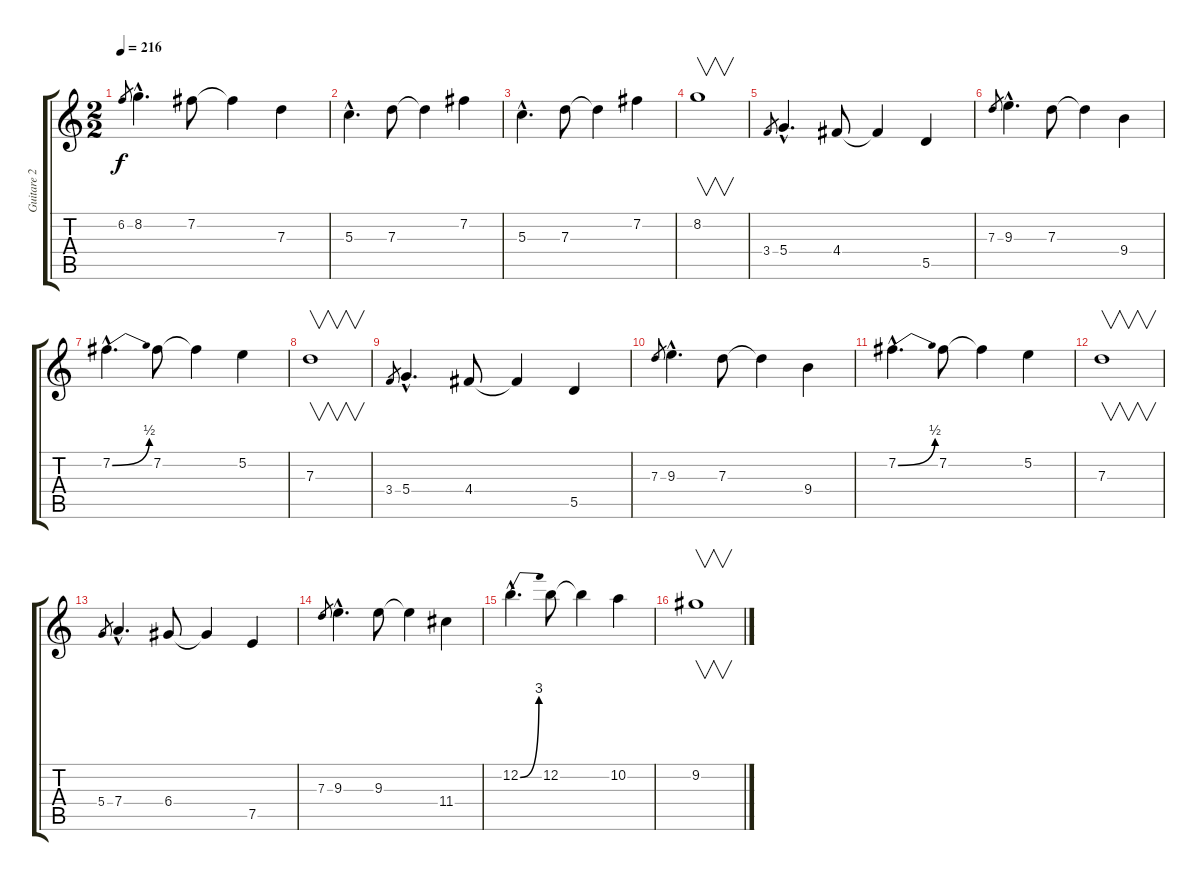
\track ("Guitare 2" "Guitare 2") {instrument distortionguitar}
\staff {score tabs}
\tuning (E4 B3 G3 D3 A2 E2) {hide}
\ts (2 2)
\tempo 216
\clef g2
\ks c
6.2.8{gr dy f} 8.2{hac}.4{d} 7.2.8 7.2{t}.4 7.3.4 |
5.3{hac}.4{d} 7.3.8 7.3{t}.4 7.2.4 |
5.3{hac}.4{d} 7.3.8 7.3{t}.4 7.2.4 |
8.2.1{v} |
3.4.8{gr} 5.4{hac}.4{d} 4.4.8 4.4{t}.4 5.5.4 |
7.3.8{gr} 9.3{hac}.4{d} 7.3.8 7.3{t}.4 9.4.4 |
7.2{be (bend 0 0 60 2) hac}.4{d} 7.2.8 7.2{t}.4 5.2.4 |
7.3.1{v} |
3.4.8{gr} 5.4{hac}.4{d} 4.4.8 4.4{t}.4 5.5.4 |
7.3.8{gr} 9.3{hac}.4{d} 7.3.8 7.3{t}.4 9.4.4 |
7.2{be (bend 0 0 60 2) hac}.4{d} 7.2.8 7.2{t}.4 5.2.4 |
7.3.1{v} |
5.4.8{gr} 7.4{hac}.4{d} 6.4.8 6.4{t}.4 7.5.4 |
7.3.8{gr} 9.3{hac}.4{d} 9.3.8 9.3{t}.4 11.4.4 |
12.2{be (bend 0 0 60 12) hac}.4{d} 12.2.8 12.2{t}.4 10.2.4 |
9.2.1{v}
